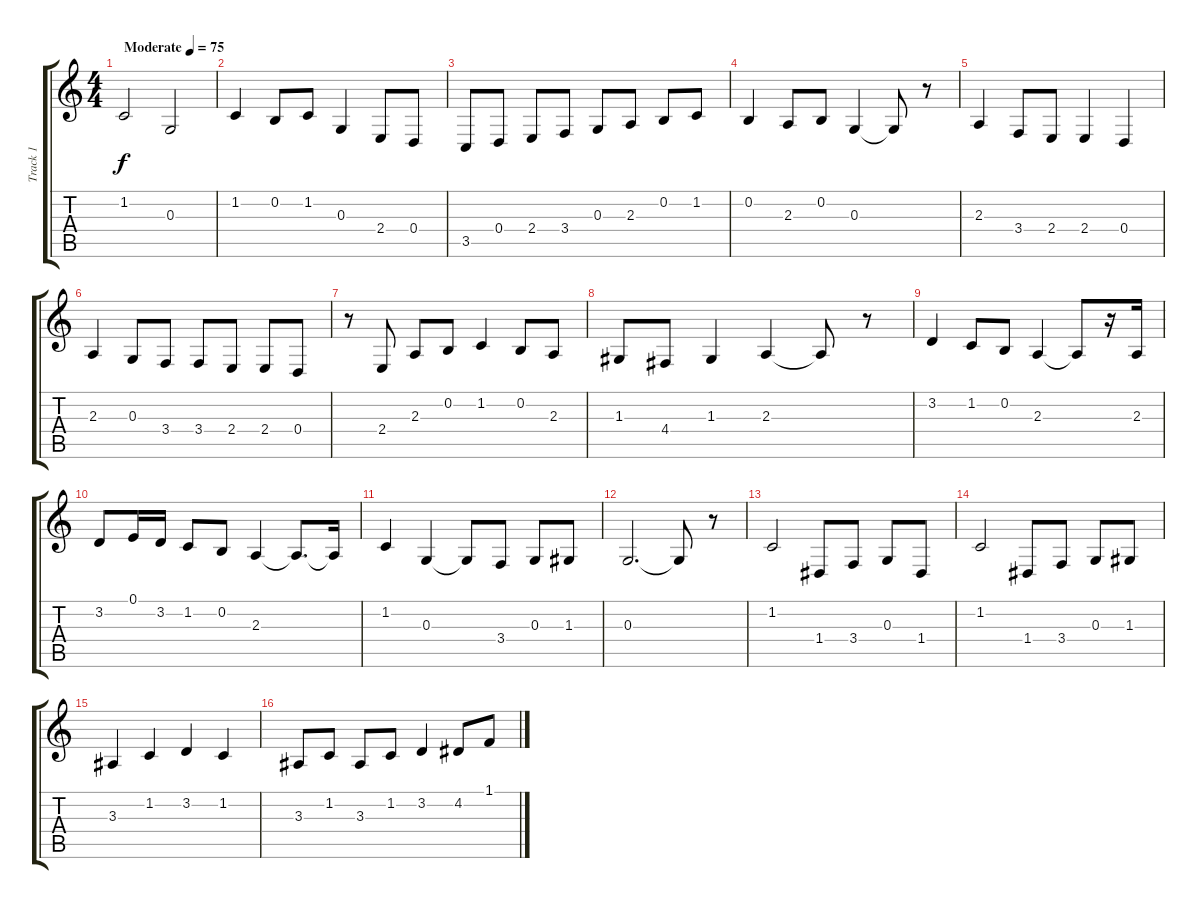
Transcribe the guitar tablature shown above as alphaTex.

\track ("Track 1" "Track 1") {instrument acousticgrandpiano}
\staff {score tabs}
\tuning (E4 B3 G3 D3 A2 E2) {hide}
\ts (4 4)
\tempo (75 "Moderate")
\clef g2
\ks c
1.2.2{dy f instrument acousticgrandpiano} 0.3.2 |
1.2.4 0.2.8 1.2.8 0.3.4 2.4.8 0.4.8 |
3.5.8 0.4.8 2.4.8 3.4.8 0.3.8 2.3.8 0.2.8 1.2.8 |
0.2.4 2.3.8 0.2.8 0.3.4 0.3{t}.8 r.8 |
2.3.4 3.4.8 2.4.8 2.4.4 0.4.4 |
2.3.4 0.3.8 3.4.8 3.4.8 2.4.8 2.4.8 0.4.8 |
r.8 2.4.8 2.3.8 0.2.8 1.2.4 0.2.8 2.3.8 |
1.3.8 4.4.8 1.3.4 2.3.4 2.3{t}.8 r.8 |
3.2.4 1.2.8 0.2.8 2.3.4 2.3{t}.8 r.16 2.3.16 |
3.2.8 0.1.16 3.2.16 1.2.8 0.2.8 2.3.4 2.3{t}.8{d} 2.3{t}.16 |
1.2.4 0.3.4 0.3{t}.8 3.4.8 0.3.8 1.3.8 |
0.3.2{d} 0.3{t}.8 r.8 |
1.2.2 1.4.8 3.4.8 0.3.8 1.4.8 |
1.2.2 1.4.8 3.4.8 0.3.8 1.3.8 |
3.3.4 1.2.4 3.2.4 1.2.4 |
3.3.8 1.2.8 3.3.8 1.2.8 3.2.4 4.2.8 1.1.8
